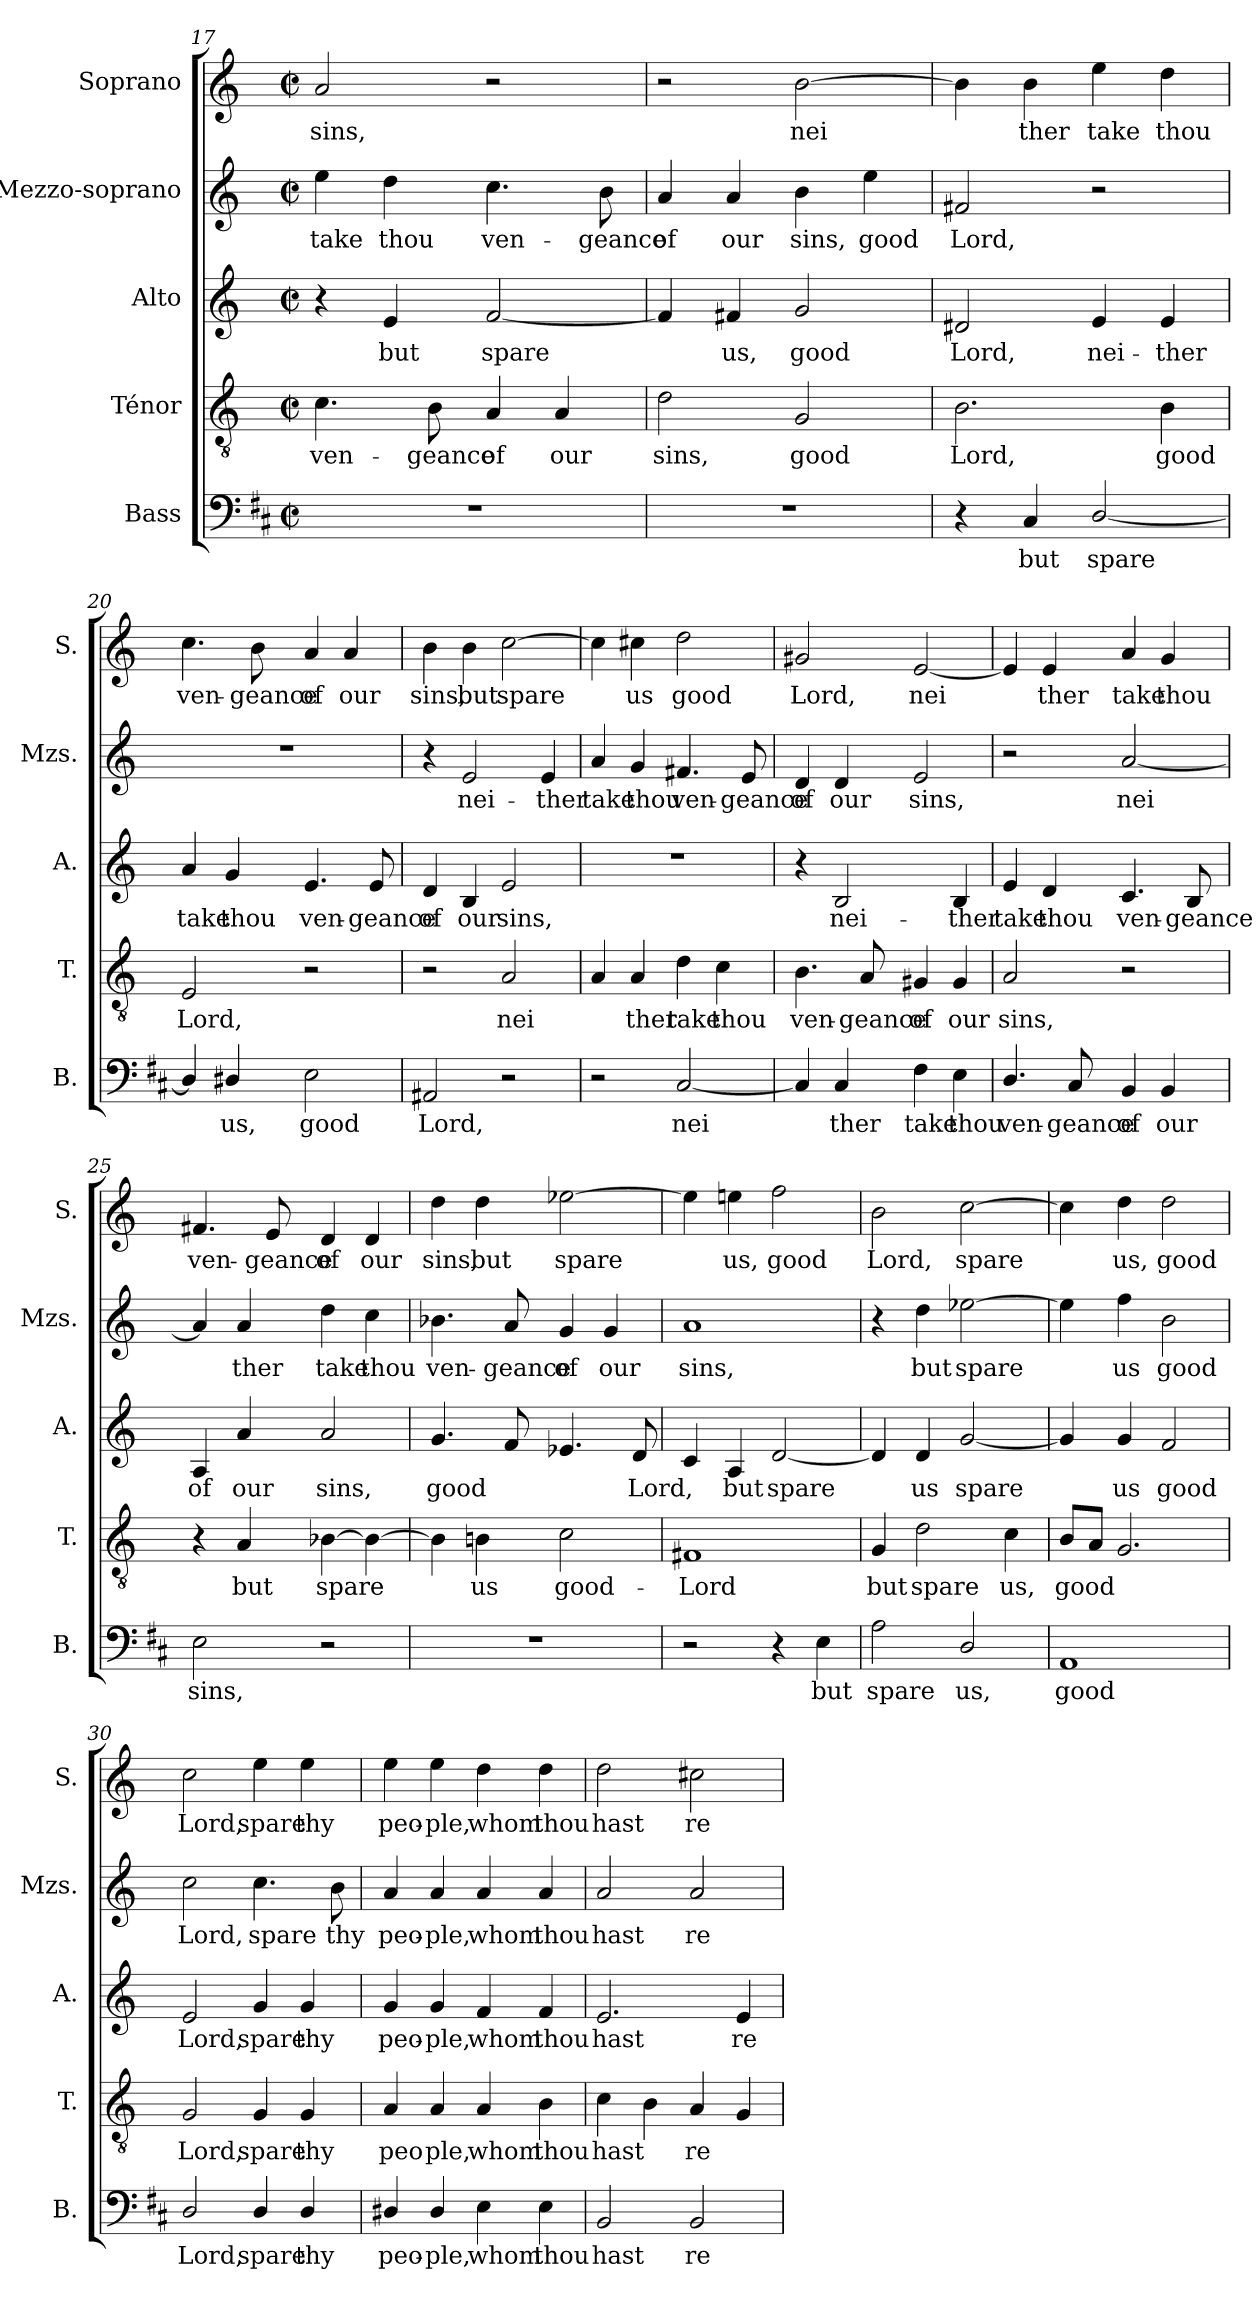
**kern	**text	**kern	**text	**kern	**text	**kern	**text	**kern	**text
*part5	*part5	*part4	*part4	*part3	*part3	*part2	*part2	*part1	*part1
*staff5	*staff5	*staff4	*staff4	*staff3	*staff3	*staff2	*staff2	*staff1	*staff1
*I"Bass	*	*I"Ténor	*	*I"Alto	*	*I"Mezzo-soprano	*	*I"Soprano	*
*I'B.	*	*I'T.	*	*I'A.	*	*I'Mzs.	*	*I'S.	*
*clefF4	*	*clefGv2	*	*clefG2	*	*clefG2	*	*clefG2	*
*ITrd1c2	*	*	*	*	*	*	*	*	*
*k[]	*	*k[]	*	*k[]	*	*k[]	*	*k[]	*
*M2/2	*	*M2/2	*	*M2/2	*	*M2/2	*	*M2/2	*
*met(c|)	*	*met(c|)	*	*met(c|)	*	*met(c|)	*	*met(c|)	*
=17	=17	=17	=17	=17	=17	=17	=17	=17	=17
!	!	!	!LO:LY:b	!	!	!	!LO:LY:b	!	!LO:LY:b
1r	.	4.c\	ven-	4r	.	4ee\	take	2a/	sins,
!	!	!	!	!	!LO:LY:b	!	!LO:LY:b	!	!
.	.	.	.	4e/	but	4dd\	thou	.	.
!	!	!	!LO:LY:b	!	!	!	!	!	!
.	.	8B\	-geance	.	.	.	.	.	.
!	!	!	!LO:LY:b	!	!LO:LY:b	!	!LO:LY:b	!	!
.	.	4A/	of	[2f/	-spare	4.cc\	ven-	2r	.
!	!	!	!LO:LY:b	!	!	!	!	!	!
.	.	4A/	our	.	.	.	.	.	.
!	!	!	!	!	!	!	!LO:LY:b	!	!
.	.	.	.	.	.	8b\	-geance	.	.
!!LO:PB:g=z
=18	=18	=18	=18	=18	=18	=18	=18	=18	=18
!	!	!	!LO:LY:b	!	!	!	!LO:LY:b	!	!
1r	.	2d\	sins,	4f/]	.	4a/	of	2r	.
!	!	!	!	!	!LO:LY:b	!	!LO:LY:b	!	!
.	.	.	.	4f#X/	us,	4a/	our	.	.
!	!	!	!LO:LY:b	!	!LO:LY:b	!	!LO:LY:b	!	!LO:LY:b
.	.	2G/	good	2g/	good	4b\	sins,	[2b\	-nei
!	!	!	!	!	!	!	!LO:LY:b	!	!
.	.	.	.	.	.	4ee\	good	.	.
=19	=19	=19	=19	=19	=19	=19	=19	=19	=19
!	!	!	!LO:LY:b	!	!LO:LY:b	!	!LO:LY:b	!	!
4r	.	2.B\	Lord,	2d#X/	Lord,	2f#X/	Lord,	4b\]	.
!	!LO:LY:b	!	!	!	!	!	!	!	!LO:LY:b
4BB/	but	.	.	.	.	.	.	4b\	ther
!	!LO:LY:b	!	!	!	!LO:LY:b	!	!	!	!LO:LY:b
[2C/	-spare	.	.	4e/	nei-	2r	.	4ee\	take
!	!	!	!LO:LY:b	!	!LO:LY:b	!	!	!	!LO:LY:b
.	.	4B\	good	4e/	-ther	.	.	4dd\	thou
=20	=20	=20	=20	=20	=20	=20	=20	=20	=20
!	!	!	!LO:LY:b	!	!LO:LY:b	!	!	!	!LO:LY:b
4C/]	.	2E/	Lord,	4a/	take	1r	.	4.cc\	ven-
!	!LO:LY:b	!	!	!	!LO:LY:b	!	!	!	!
4C#X/	us,	.	.	4g/	thou	.	.	.	.
!	!	!	!	!	!	!	!	!	!LO:LY:b
.	.	.	.	.	.	.	.	8b\	-geance
!	!LO:LY:b	!	!	!	!LO:LY:b	!	!	!	!LO:LY:b
2D\	-good	2r	.	4.e/	ven-	.	.	4a/	of
!	!	!	!	!	!	!	!	!	!LO:LY:b
.	.	.	.	.	.	.	.	4a/	our
!	!	!	!	!	!LO:LY:b	!	!	!	!
.	.	.	.	8e/	-geance	.	.	.	.
=21	=21	=21	=21	=21	=21	=21	=21	=21	=21
!	!LO:LY:b	!	!	!	!LO:LY:b	!	!	!	!LO:LY:b
2GG#X/	Lord,	2r	.	4d/	of	4r	.	4b\	sins,
!	!	!	!	!	!LO:LY:b	!	!LO:LY:b	!	!LO:LY:b
.	.	.	.	4B/	our	2e/	nei-	4b\	but
!	!	!	!LO:LY:b	!	!LO:LY:b	!	!	!	!LO:LY:b
2r	.	2A/	-nei	2e/	sins,	.	.	[2cc\	-spare
!	!	!	!	!	!	!	!LO:LY:b	!	!
.	.	.	.	.	.	4e/	-ther	.	.
=22	=22	=22	=22	=22	=22	=22	=22	=22	=22
!	!	!	!	!	!	!	!LO:LY:b	!	!
2r	.	4A/	.	1r	.	4a/	take	4cc\]	.
!	!	!	!LO:LY:b	!	!	!	!LO:LY:b	!	!LO:LY:b
.	.	4A/	ther	.	.	4g/	thou	4cc#X\	us
!	!LO:LY:b	!	!LO:LY:b	!	!	!	!LO:LY:b	!	!LO:LY:b
[2BB/	-nei	4d\	take	.	.	4.f#X/	ven-	2dd\	good
!	!	!	!LO:LY:b	!	!	!	!	!	!
.	.	4c\	thou	.	.	.	.	.	.
!	!	!	!	!	!	!	!LO:LY:b	!	!
.	.	.	.	.	.	8e/	-geance	.	.
!!LO:LB:g=z
=23	=23	=23	=23	=23	=23	=23	=23	=23	=23
!	!	!	!LO:LY:b	!	!	!	!LO:LY:b	!	!LO:LY:b
4BB/]	.	4.B\	ven-	4r	.	4d/	of	2g#X/	Lord,
!	!LO:LY:b	!	!	!	!LO:LY:b	!	!LO:LY:b	!	!
4BB/	ther	.	.	2B/	nei-	4d/	our	.	.
!	!	!	!LO:LY:b	!	!	!	!	!	!
.	.	8A/	-geance	.	.	.	.	.	.
!	!LO:LY:b	!	!LO:LY:b	!	!	!	!LO:LY:b	!	!LO:LY:b
4E\	take	4G#X/	of	.	.	2e/	sins,	[2e/	-nei
!	!LO:LY:b	!	!LO:LY:b	!	!LO:LY:b	!	!	!	!
4D\	thou	4G#/	our	4B/	-ther	.	.	.	.
=24	=24	=24	=24	=24	=24	=24	=24	=24	=24
!	!LO:LY:b	!	!LO:LY:b	!	!LO:LY:b	!	!	!	!
4.C/	ven-	2A/	sins,	4e/	take	2r	.	4e/]	.
!	!	!	!	!	!LO:LY:b	!	!	!	!LO:LY:b
.	.	.	.	4d/	thou	.	.	4e/	ther
!	!LO:LY:b	!	!	!	!	!	!	!	!
8BB/	-geance	.	.	.	.	.	.	.	.
!	!LO:LY:b	!	!	!	!LO:LY:b	!	!LO:LY:b	!	!LO:LY:b
4AA/	of	2r	.	4.c/	ven-	[2a/	-nei	4a/	take
!	!LO:LY:b	!	!	!	!	!	!	!	!LO:LY:b
4AA/	our	.	.	.	.	.	.	4g/	thou
!	!	!	!	!	!LO:LY:b	!	!	!	!
.	.	.	.	8B/	-geance	.	.	.	.
=25	=25	=25	=25	=25	=25	=25	=25	=25	=25
!	!LO:LY:b	!	!	!	!LO:LY:b	!	!	!	!LO:LY:b
2D\	sins,	4r	.	4A/	of	4a/]	.	4.f#X/	ven-
!	!	!	!LO:LY:b	!	!LO:LY:b	!	!LO:LY:b	!	!
.	.	4A/	but	4a/	our	4a/	ther	.	.
!	!	!	!	!	!	!	!	!	!LO:LY:b
.	.	.	.	.	.	.	.	8e/	-geance
!	!	!	!LO:LY:b	!	!LO:LY:b	!	!LO:LY:b	!	!LO:LY:b
2r	.	[4B-X\	-spare	2a/	sins,	4dd\	take	4d/	of
!	!	!	!	!	!	!	!LO:LY:b	!	!LO:LY:b
.	.	4B-\_	.	.	.	4cc\	thou	4d/	our
=26	=26	=26	=26	=26	=26	=26	=26	=26	=26
!	!	!	!	!	!LO:LY:b	!	!LO:LY:b	!	!LO:LY:b
1r	.	4B-\]	.	4.g/	-good	4.b-X\	ven-	4dd\	sins,
!	!	!	!LO:LY:b	!	!	!	!	!	!LO:LY:b
.	.	4Bn\	us	.	.	.	.	4dd\	but
!	!	!	!	!	!	!	!LO:LY:b	!	!
.	.	.	.	8f/	.	8a/	-geance	.	.
!	!	!	!LO:LY:b	!	!	!	!LO:LY:b	!	!LO:LY:b
.	.	2c\	good-	4.e-X/	.	4g/	of	[2ee-X\	-spare
!	!	!	!	!	!	!	!LO:LY:b	!	!
.	.	.	.	.	.	4g/	our	.	.
!	!	!	!	!	!LO:LY:b	!	!	!	!
.	.	.	.	8d/	-Lord,	.	.	.	.
=27	=27	=27	=27	=27	=27	=27	=27	=27	=27
!	!	!	!LO:LY:b	!	!	!	!LO:LY:b	!	!
2r	.	1F#X	-Lord	4c/	.	1a	sins,	4ee-\]	.
!	!	!	!	!	!LO:LY:b	!	!	!	!LO:LY:b
.	.	.	.	4A/	but	.	.	4een\	us,
!	!	!	!	!	!LO:LY:b	!	!	!	!LO:LY:b
4r	.	.	.	[2d/	-spare	.	.	2ff\	good
!	!LO:LY:b	!	!	!	!	!	!	!	!
4D\	but	.	.	.	.	.	.	.	.
!!LO:LB:g=z
=28	=28	=28	=28	=28	=28	=28	=28	=28	=28
!	!LO:LY:b	!	!LO:LY:b	!	!	!	!	!	!LO:LY:b
2G\	spare	4G/	but	4d/]	.	4r	.	2b\	Lord,
!	!	!	!LO:LY:b	!	!LO:LY:b	!	!LO:LY:b	!	!
.	.	2d\	spare	4d/	us	4dd\	but	.	.
!	!LO:LY:b	!	!	!	!LO:LY:b	!	!LO:LY:b	!	!LO:LY:b
2C/	us,	.	.	[2g/	-spare	[2ee-X\	-spare	[2cc\	-spare
!	!	!	!LO:LY:b	!	!	!	!	!	!
.	.	4c\	us,	.	.	.	.	.	.
=29	=29	=29	=29	=29	=29	=29	=29	=29	=29
!	!LO:LY:b	!	!LO:LY:b	!	!	!	!	!	!
1GG	good	8B/L	-good	4g/]	.	4ee-\]	.	4cc\]	.
.	.	8A/J	.	.	.	.	.	.	.
!	!	!	!	!	!LO:LY:b	!	!LO:LY:b	!	!LO:LY:b
.	.	2.G/	.	4g/	us	4ff\	us	4dd\	us,
!	!	!	!	!	!LO:LY:b	!	!LO:LY:b	!	!LO:LY:b
.	.	.	.	2f/	good	2b\	good	2dd\	good
=30	=30	=30	=30	=30	=30	=30	=30	=30	=30
!	!LO:LY:b	!	!LO:LY:b	!	!LO:LY:b	!	!LO:LY:b	!	!LO:LY:b
2C/	Lord,	2G/	Lord,	2e/	Lord,	2cc\	Lord,	2cc\	Lord,
!	!LO:LY:b	!	!LO:LY:b	!	!LO:LY:b	!	!LO:LY:b	!	!LO:LY:b
4C/	spare	4G/	spare	4g/	spare	4.cc\	spare	4ee\	spare
!	!LO:LY:b	!	!LO:LY:b	!	!LO:LY:b	!	!	!	!LO:LY:b
4C/	thy	4G/	thy	4g/	thy	.	.	4ee\	thy
!	!	!	!	!	!	!	!LO:LY:b	!	!
.	.	.	.	.	.	8b\	thy	.	.
=31	=31	=31	=31	=31	=31	=31	=31	=31	=31
!	!LO:LY:b	!	!LO:LY:b	!	!LO:LY:b	!	!LO:LY:b	!	!LO:LY:b
4C#X/	peo-	4A/	peo	4g/	peo-	4a/	peo-	4ee\	peo-
!	!LO:LY:b	!	!LO:LY:b	!	!LO:LY:b	!	!LO:LY:b	!	!LO:LY:b
4C#/	-ple,	4A/	ple,	4g/	-ple,	4a/	-ple,	4ee\	-ple,
!	!LO:LY:b	!	!LO:LY:b	!	!LO:LY:b	!	!LO:LY:b	!	!LO:LY:b
4D\	whom	4A/	whom	4f/	whom	4a/	whom	4dd\	whom
!	!LO:LY:b	!	!LO:LY:b	!	!LO:LY:b	!	!LO:LY:b	!	!LO:LY:b
4D\	thou	4B\	thou	4f/	thou	4a/	thou	4dd\	thou
=32	=32	=32	=32	=32	=32	=32	=32	=32	=32
!	!LO:LY:b	!	!LO:LY:b	!	!LO:LY:b	!	!LO:LY:b	!	!LO:LY:b
2AA/	hast	4c\	-hast	2.e/	hast	2a/	hast	2dd\	hast
.	.	4B\	.	.	.	.	.	.	.
!	!LO:LY:b	!	!LO:LY:b	!	!	!	!LO:LY:b	!	!LO:LY:b
2AA/	re-	4A/	-re	.	.	2a/	re-	2cc#X\	re-
!	!	!	!	!	!LO:LY:b	!	!	!	!
.	.	4G/	.	4e/	re-	.	.	.	.
=	=	=	=	=	=	=	=	=	=
*-	*-	*-	*-	*-	*-	*-	*-	*-	*-
